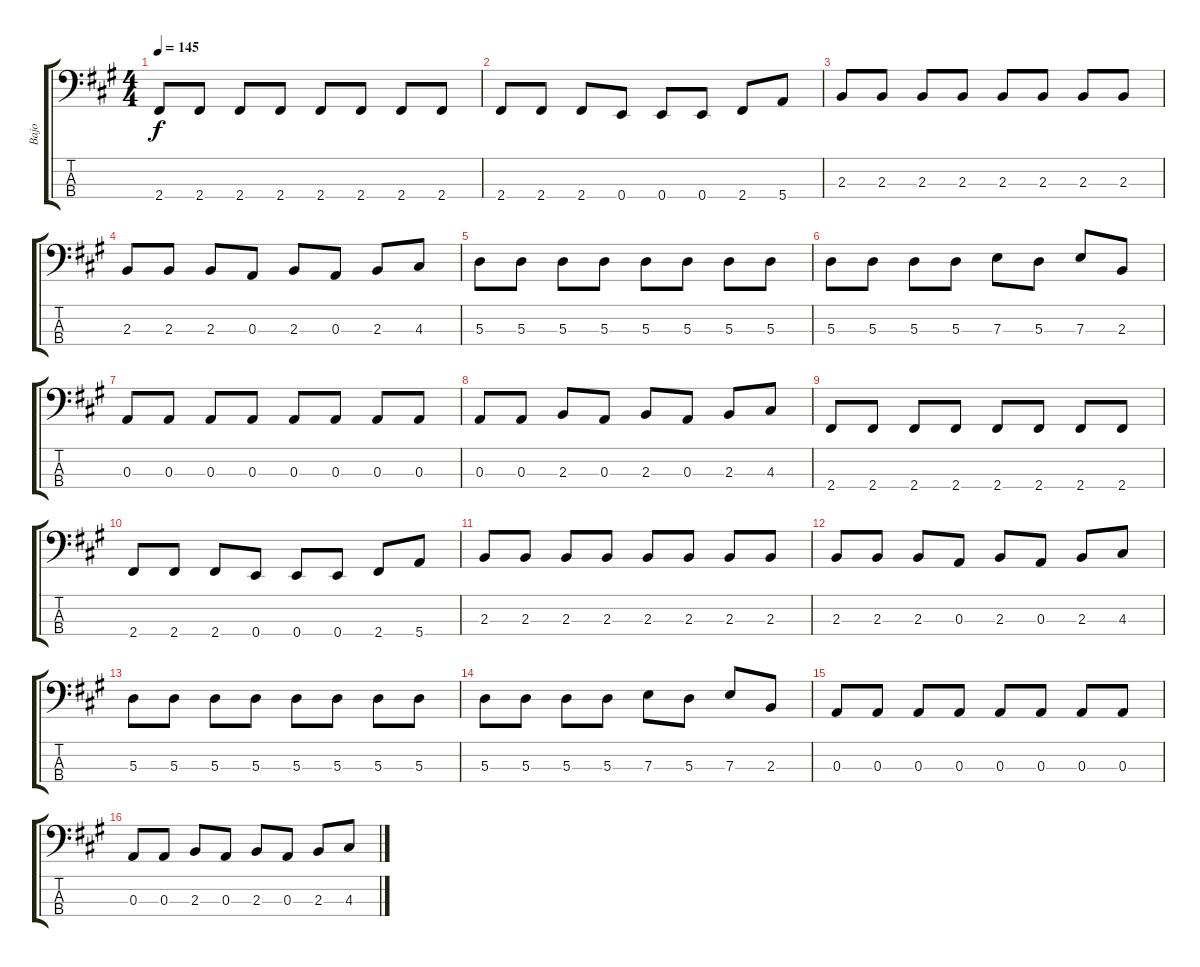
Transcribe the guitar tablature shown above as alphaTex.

\track ("Bajo" "Bajo") {instrument electricbassfinger}
\staff {score tabs}
\tuning (G2 D2 A1 E1) {hide}
\ts (4 4)
\tempo 145
\clef f4
\ks a
2.4.8{dy f} 2.4.8 2.4.8 2.4.8 2.4.8 2.4.8 2.4.8 2.4.8 |
2.4.8 2.4.8 2.4.8 0.4.8 0.4.8 0.4.8 2.4.8 5.4.8 |
2.3.8 2.3.8 2.3.8 2.3.8 2.3.8 2.3.8 2.3.8 2.3.8 |
2.3.8 2.3.8 2.3.8 0.3.8 2.3.8 0.3.8 2.3.8 4.3.8 |
5.3.8 5.3.8 5.3.8 5.3.8 5.3.8 5.3.8 5.3.8 5.3.8 |
5.3.8 5.3.8 5.3.8 5.3.8 7.3.8 5.3.8 7.3.8 2.3.8 |
0.3.8 0.3.8 0.3.8 0.3.8 0.3.8 0.3.8 0.3.8 0.3.8 |
0.3.8 0.3.8 2.3.8 0.3.8 2.3.8 0.3.8 2.3.8 4.3.8 |
2.4.8 2.4.8 2.4.8 2.4.8 2.4.8 2.4.8 2.4.8 2.4.8 |
2.4.8 2.4.8 2.4.8 0.4.8 0.4.8 0.4.8 2.4.8 5.4.8 |
2.3.8 2.3.8 2.3.8 2.3.8 2.3.8 2.3.8 2.3.8 2.3.8 |
2.3.8 2.3.8 2.3.8 0.3.8 2.3.8 0.3.8 2.3.8 4.3.8 |
5.3.8 5.3.8 5.3.8 5.3.8 5.3.8 5.3.8 5.3.8 5.3.8 |
5.3.8 5.3.8 5.3.8 5.3.8 7.3.8 5.3.8 7.3.8 2.3.8 |
0.3.8 0.3.8 0.3.8 0.3.8 0.3.8 0.3.8 0.3.8 0.3.8 |
0.3.8 0.3.8 2.3.8 0.3.8 2.3.8 0.3.8 2.3.8 4.3.8
